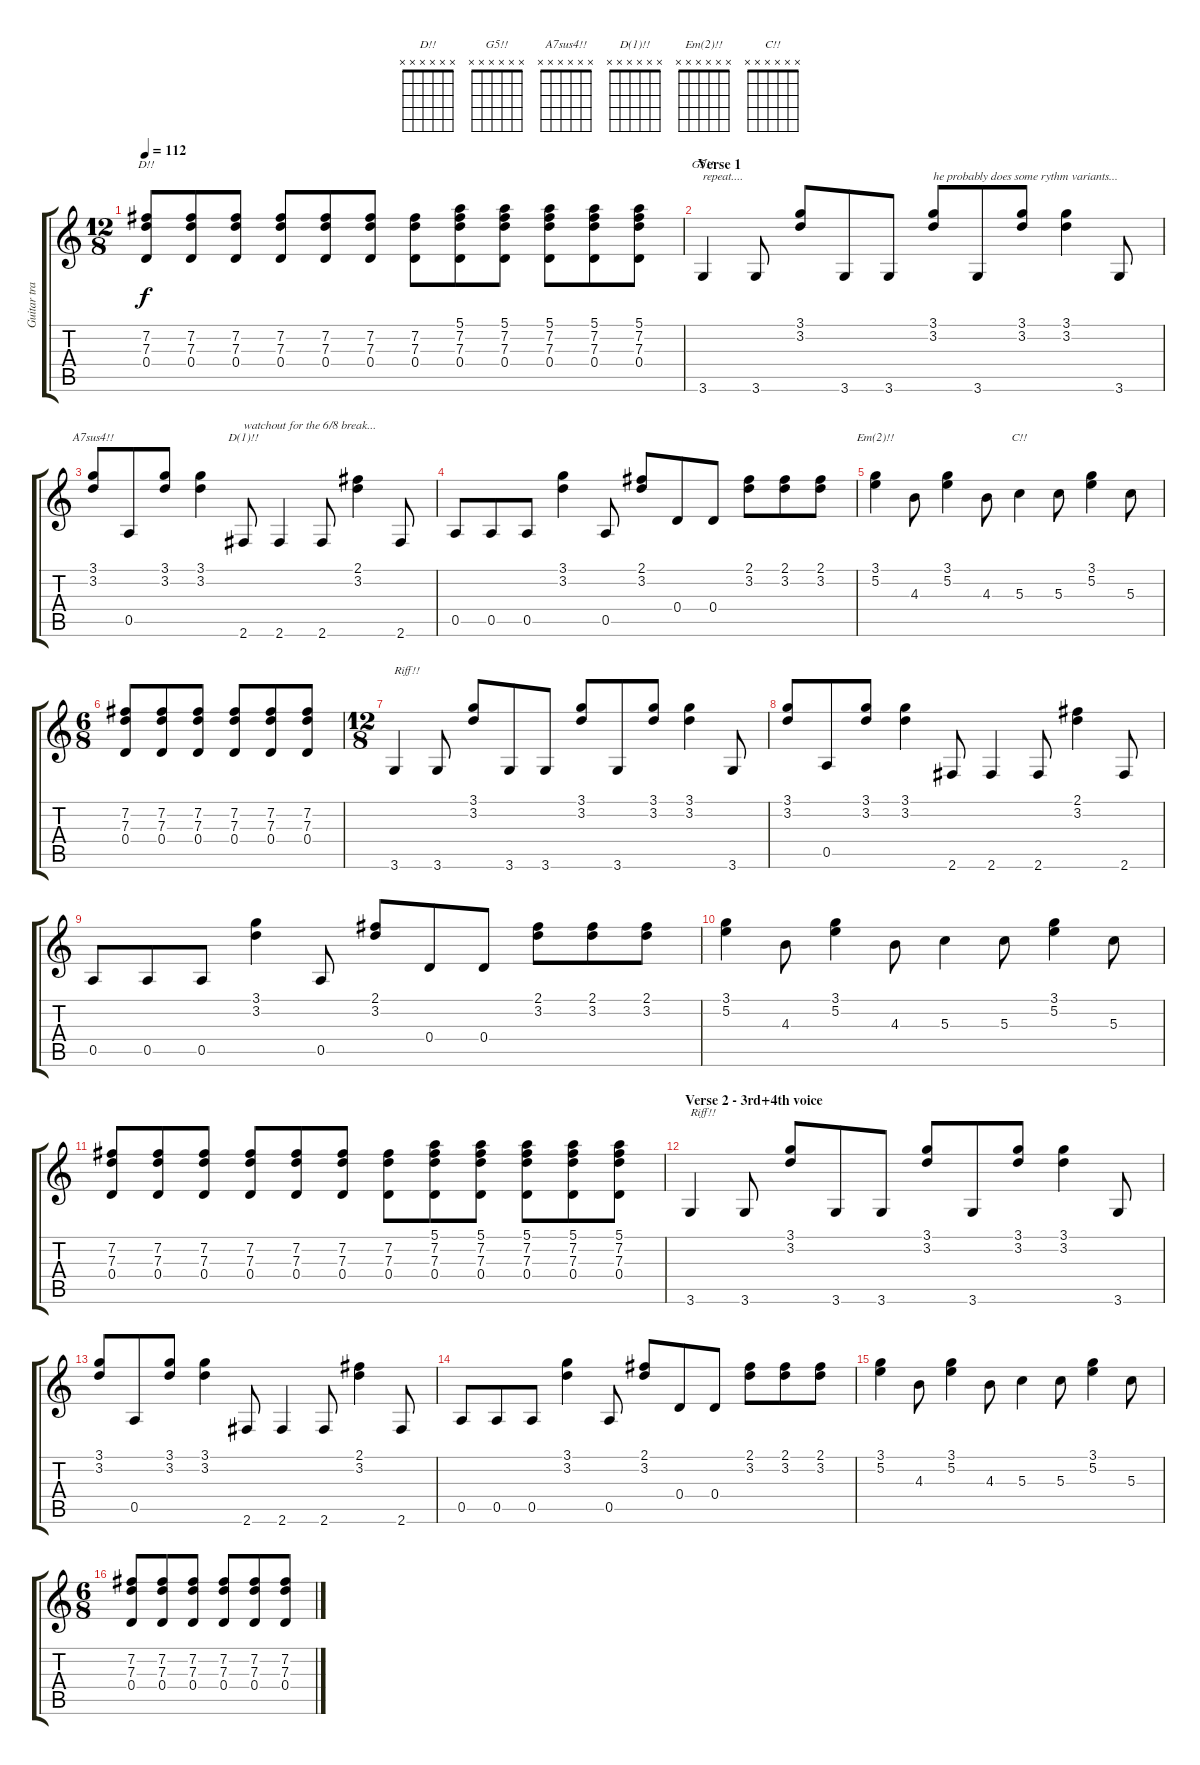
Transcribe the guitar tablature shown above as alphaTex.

\track ("Guitar track 1 - wahwah, center" "Guitar tra") {instrument distortionguitar}
\staff {score tabs}
\tuning (E4 B3 G3 D3 A2 E2) {hide}
\chord ("D!!" x x x x x x)
\chord ("G5!!" x x x x x x)
\chord ("A7sus4!!" x x x x x x)
\chord ("D(1)!!" x x x x x x)
\chord ("Em(2)!!" x x x x x x)
\chord ("C!!" x x x x x x)
\ts (12 8)
\tempo 112
\clef g2
\ks c
(7.2 7.3 0.4).8{ch "D!!" dy f} (7.2 7.3 0.4).8 (7.2 7.3 0.4).8 (7.2 7.3 0.4).8 (7.2 7.3 0.4).8 (7.2 7.3 0.4).8 (7.2 7.3 0.4).8 (5.1 7.2 7.3 0.4).8 (5.1 7.2 7.3 0.4).8 (5.1 7.2 7.3 0.4).8 (5.1 7.2 7.3 0.4).8 (5.1 7.2 7.3 0.4).8 |
\section ("" "Verse 1")
3.6.4{ch "G5!!" txt "repeat...."} 3.6.8 (3.1 3.2).8 3.6.8 3.6.8 (3.1 3.2).8{txt "he probably does some rythm variants..."} 3.6.8 (3.1 3.2).8 (3.1 3.2).4 3.6.8 |
(3.1 3.2).8{ch "A7sus4!!"} 0.5.8 (3.1 3.2).8 (3.1 3.2).4 2.6.8{ch "D(1)!!" txt "watchout for the 6/8 break..."} 2.6.4 2.6.8 (2.1 3.2).4 2.6.8 |
0.5.8 0.5.8 0.5.8 (3.1 3.2).4 0.5.8 (2.1 3.2).8 0.4.8 0.4.8 (2.1 3.2).8 (2.1 3.2).8 (2.1 3.2).8 |
(3.1 5.2).4{ch "Em(2)!!"} 4.3.8 (3.1 5.2).4 4.3.8 5.3.4{ch "C!!"} 5.3.8 (3.1 5.2).4 5.3.8 |
\ts (6 8)
(7.2 7.3 0.4).8 (7.2 7.3 0.4).8 (7.2 7.3 0.4).8 (7.2 7.3 0.4).8 (7.2 7.3 0.4).8 (7.2 7.3 0.4).8 |
\ts (12 8)
3.6.4{txt "Riff!!"} 3.6.8 (3.1 3.2).8 3.6.8 3.6.8 (3.1 3.2).8 3.6.8 (3.1 3.2).8 (3.1 3.2).4 3.6.8 |
(3.1 3.2).8 0.5.8 (3.1 3.2).8 (3.1 3.2).4 2.6.8 2.6.4 2.6.8 (2.1 3.2).4 2.6.8 |
0.5.8 0.5.8 0.5.8 (3.1 3.2).4 0.5.8 (2.1 3.2).8 0.4.8 0.4.8 (2.1 3.2).8 (2.1 3.2).8 (2.1 3.2).8 |
(3.1 5.2).4 4.3.8 (3.1 5.2).4 4.3.8 5.3.4 5.3.8 (3.1 5.2).4 5.3.8 |
(7.2 7.3 0.4).8 (7.2 7.3 0.4).8 (7.2 7.3 0.4).8 (7.2 7.3 0.4).8 (7.2 7.3 0.4).8 (7.2 7.3 0.4).8 (7.2 7.3 0.4).8 (5.1 7.2 7.3 0.4).8 (5.1 7.2 7.3 0.4).8 (5.1 7.2 7.3 0.4).8 (5.1 7.2 7.3 0.4).8 (5.1 7.2 7.3 0.4).8 |
\section ("" "Verse 2 - 3rd+4th voice")
3.6.4{txt "Riff!!"} 3.6.8 (3.1 3.2).8 3.6.8 3.6.8 (3.1 3.2).8 3.6.8 (3.1 3.2).8 (3.1 3.2).4 3.6.8 |
(3.1 3.2).8 0.5.8 (3.1 3.2).8 (3.1 3.2).4 2.6.8 2.6.4 2.6.8 (2.1 3.2).4 2.6.8 |
0.5.8 0.5.8 0.5.8 (3.1 3.2).4 0.5.8 (2.1 3.2).8 0.4.8 0.4.8 (2.1 3.2).8 (2.1 3.2).8 (2.1 3.2).8 |
(3.1 5.2).4 4.3.8 (3.1 5.2).4 4.3.8 5.3.4 5.3.8 (3.1 5.2).4 5.3.8 |
\ts (6 8)
(7.2 7.3 0.4).8 (7.2 7.3 0.4).8 (7.2 7.3 0.4).8 (7.2 7.3 0.4).8 (7.2 7.3 0.4).8 (7.2 7.3 0.4).8
